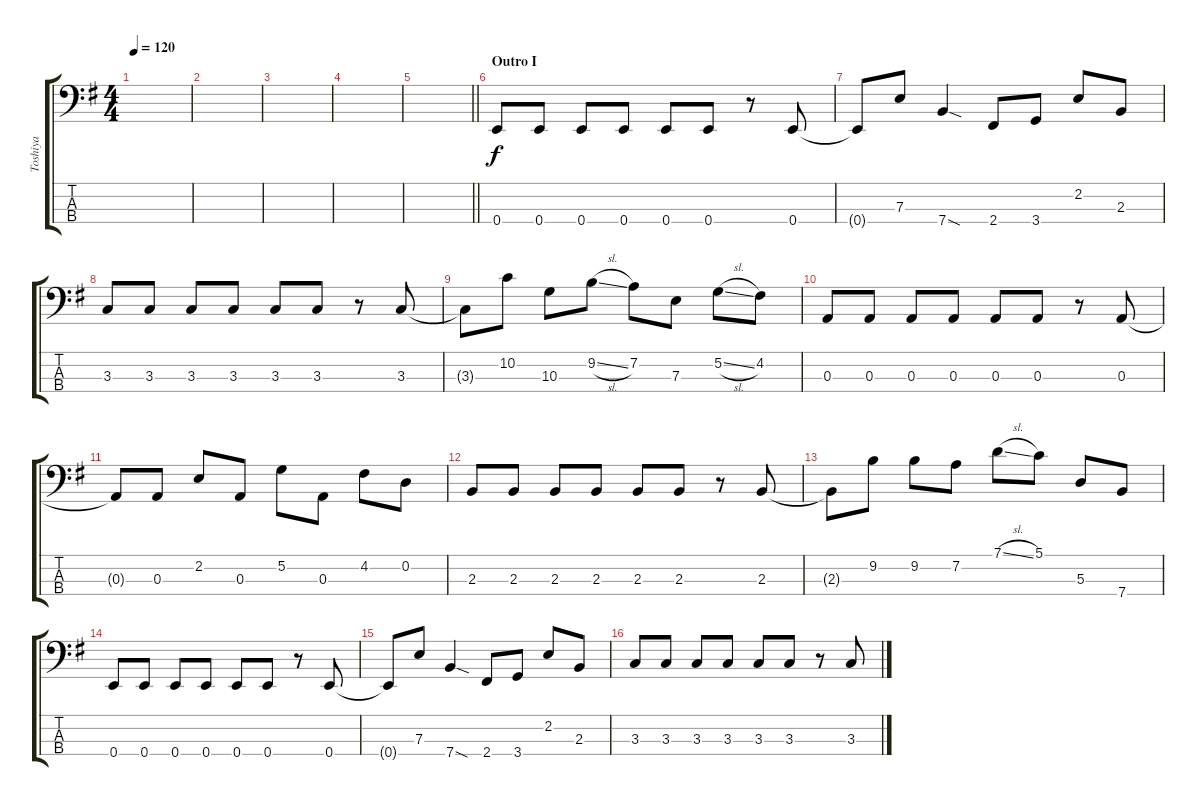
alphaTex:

\track ("Toshiya" "Toshiya") {instrument electricbasspick}
\staff {score tabs}
\tuning (G2 D2 A1 E1) {hide}
\ts (4 4)
\tempo 120
\clef f4
\ks g
|
|
|
|
\barLineRight lightlight
|
\section ("" "Outro I")
0.4.8 0.4.8 0.4.8 0.4.8 0.4.8 0.4.8 r.8 0.4.8 |
0.4{t}.8 7.3.8 7.4{sod}.4 2.4.8 3.4.8 2.2.8 2.3.8 |
3.3.8 3.3.8 3.3.8 3.3.8 3.3.8 3.3.8 r.8 3.3.8 |
3.3{t}.8 10.2.8 10.3.8 9.2{sl}.8 7.2.8 7.3.8 5.2{sl}.8 4.2.8 |
0.3.8 0.3.8 0.3.8 0.3.8 0.3.8 0.3.8 r.8 0.3.8 |
0.3{t}.8 0.3.8 2.2.8 0.3.8 5.2.8 0.3.8 4.2.8 0.2.8 |
2.3.8 2.3.8 2.3.8 2.3.8 2.3.8 2.3.8 r.8 2.3.8 |
2.3{t}.8 9.2.8 9.2.8 7.2.8 7.1{sl}.8 5.1.8 5.3.8 7.4.8 |
0.4.8 0.4.8 0.4.8 0.4.8 0.4.8 0.4.8 r.8 0.4.8 |
0.4{t}.8 7.3.8 7.4{sod}.4 2.4.8 3.4.8 2.2.8 2.3.8 |
3.3.8 3.3.8 3.3.8 3.3.8 3.3.8 3.3.8 r.8 3.3.8
